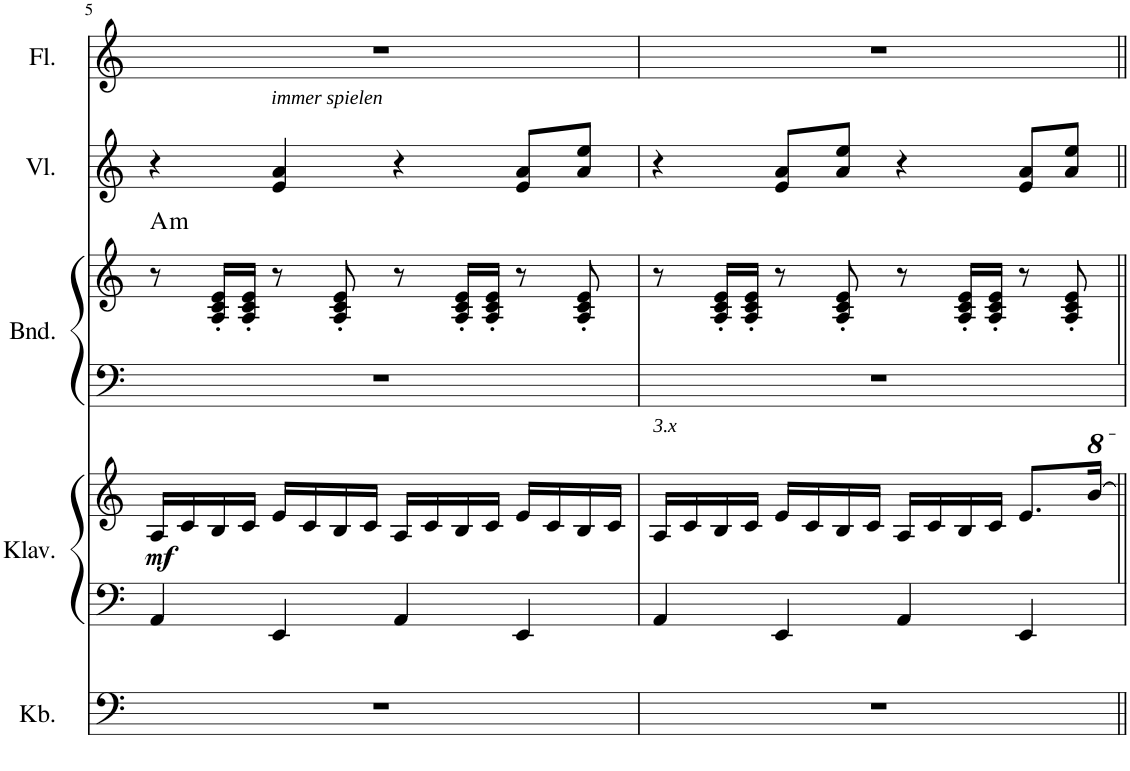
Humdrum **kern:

**kern	**kern	**kern	**dynam	**kern	**kern	**harte	**kern	**kern
*part5	*part4	*part4	*part4	*part3	*part3	*part3	*part2	*part1
*staff7	*staff6	*staff5	*staff5/6	*staff4	*staff3	*	*staff2	*staff1
*I"Kontrabass	*I"Klavier	*	*	*I"Bandoneon	*	*	*I"Violine	*I"Floete
*I'Kb.	*I'Klav.	*	*	*I'Bnd.	*	*	*I'Vl.	*I'Fl.
!!LO:PB:g=z
*clefF4	*clefF4	*clefG2	*	*clefF4	*clefG2	*	*clefG2	*clefG2
*Trd7c12	*	*	*	*	*	*	*	*
*k[]	*k[]	*k[]	*	*k[]	*k[]	*	*k[]	*k[]
*M4/4	*M4/4	*M4/4	*	*M4/4	*M4/4	*	*M4/4	*M4/4
=5	=5	=5	=5	=5	=5	=5	=5	=5
!	!	!	!LO:DY:b	!	!	!LO:H:kt=m	!	!
1r	4AA/	16A/LL	mf	1r	8r	A:min	4r	1r
.	.	16c/	.	.	.	.	.	.
.	.	16B/	.	.	16A/' 16c/' 16e/'LL	.	.	.
.	.	16c/JJ	.	.	16A/' 16c/' 16e/'JJ	.	.	.
!	!	!	!	!	!	!	!LO:TX:a:i:t=immer spielen	!
.	4EE/	16e/LL	.	.	8r	.	4e/ 4a/	.
.	.	16c/	.	.	.	.	.	.
.	.	16B/	.	.	8A/' 8c/' 8e/'	.	.	.
.	.	16c/JJ	.	.	.	.	.	.
.	4AA/	16A/LL	.	.	8r	.	4r	.
.	.	16c/	.	.	.	.	.	.
.	.	16B/	.	.	16A/' 16c/' 16e/'LL	.	.	.
.	.	16c/JJ	.	.	16A/' 16c/' 16e/'JJ	.	.	.
.	4EE/	16e/LL	.	.	8r	.	8e/ 8a/L	.
.	.	16c/	.	.	.	.	.	.
.	.	16B/	.	.	8A/' 8c/' 8e/'	.	8a/ 8ee/J	.
.	.	16c/JJ	.	.	.	.	.	.
=6	=6	=6	=6	=6	=6	=6	=6	=6
!	!	!LO:TX:a:i:t=3.x	!	!	!	!	!	!
1r	4AA/	16A/LL	.	1r	8r	.	4r	1r
.	.	16c/	.	.	.	.	.	.
.	.	16B/	.	.	16A/' 16c/' 16e/'LL	.	.	.
.	.	16c/JJ	.	.	16A/' 16c/' 16e/'JJ	.	.	.
.	4EE/	16e/LL	.	.	8r	.	8e/ 8a/L	.
.	.	16c/	.	.	.	.	.	.
.	.	16B/	.	.	8A/' 8c/' 8e/'	.	8a/ 8ee/J	.
.	.	16c/JJ	.	.	.	.	.	.
.	4AA/	16A/LL	.	.	8r	.	4r	.
.	.	16c/	.	.	.	.	.	.
.	.	16B/	.	.	16A/' 16c/' 16e/'LL	.	.	.
.	.	16c/JJ	.	.	16A/' 16c/' 16e/'JJ	.	.	.
.	4EE/	8.e/L	.	.	8r	.	8e/ 8a/L	.
.	.	.	.	.	8A/' 8c/' 8e/'	.	8a/ 8ee/J	.
.	.	[16bb/Jk	.	.	.	.	.	.
=||	=||	=||	=||	=||	=||	=||	=||	=||
*-	*-	*-	*-	*-	*-	*-	*-	*-
